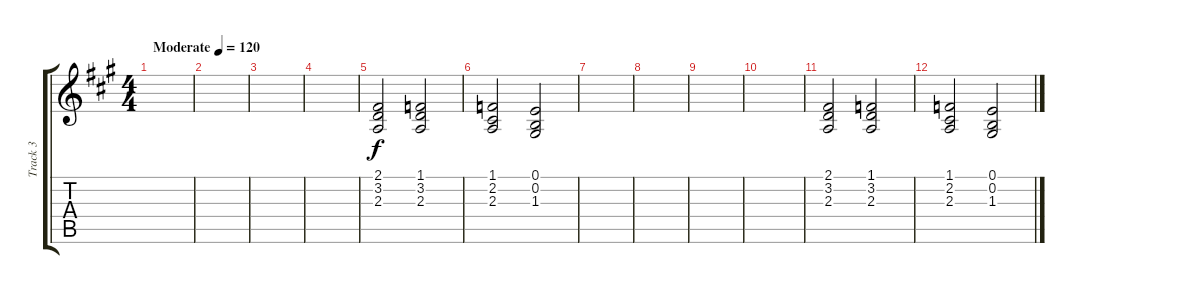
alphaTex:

\track ("Track 3" "Track 3") {mute instrument acousticgrandpiano}
\staff {score tabs}
\tuning (E4 B3 G3 D3 A2 E2) {hide}
\ts (4 4)
\tempo (120 "Moderate")
\clef g2
\ks a
|
|
|
|
(2.1 3.2 2.3).2 (1.1 3.2 2.3).2 |
(1.1 2.2 2.3).2 (0.1 0.2 1.3).2 |
|
|
|
|
(2.1 3.2 2.3).2 (1.1 3.2 2.3).2 |
(1.1 2.2 2.3).2 (0.1 0.2 1.3).2
